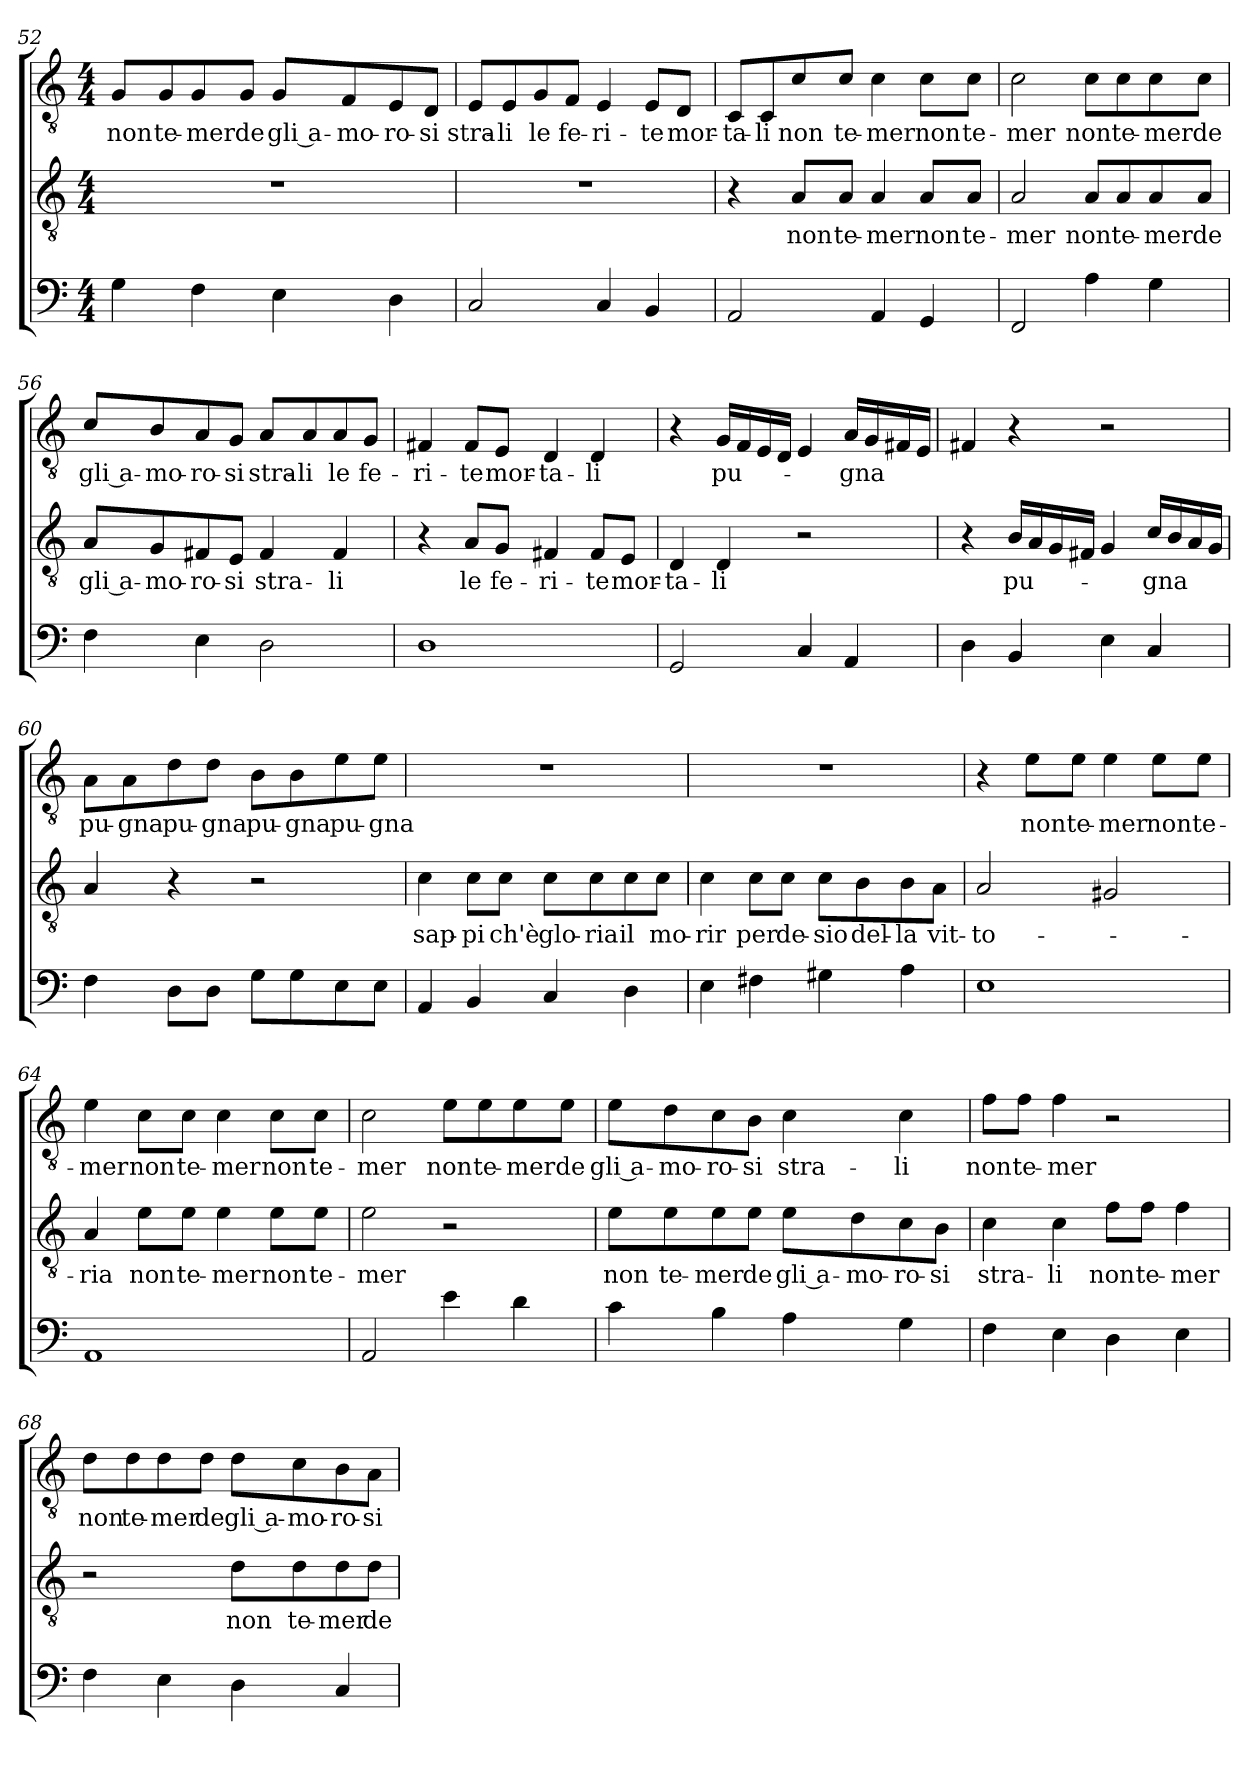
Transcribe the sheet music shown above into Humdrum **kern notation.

**kern	**kern	**text	**kern	**text
*part3	*part2	*part2	*part1	*part1
*staff3	*staff2	*staff2	*staff1	*staff1
*clefF4	*clefGv2	*	*clefGv2	*
*k[]	*k[]	*	*k[]	*
*C:	*C:	*	*C:	*
*M4/4	*M4/4	*	*M4/4	*
=52	=52	=52	=52	=52
!	!	!	!	!LO:LY:b
4G\	1r	.	8G/L	non
!	!	!	!	!LO:LY:b
.	.	.	8G/	te-
!	!	!	!	!LO:LY:b
4F\	.	.	8G/	-mer
!	!	!	!	!LO:LY:b
.	.	.	8G/J	de
!	!	!	!	!LO:LY:b
4E\	.	.	8G/L	gli a-
!	!	!	!	!LO:LY:b
.	.	.	8F/	-mo-
!	!	!	!	!LO:LY:b
4D\	.	.	8E/	-ro-
!	!	!	!	!LO:LY:b
.	.	.	8D/J	-si
=53	=53	=53	=53	=53
!	!	!	!	!LO:LY:b
2C/	1r	.	8E/L	stra-
!	!	!	!	!LO:LY:b
.	.	.	8E/	-li
!	!	!	!	!LO:LY:b
.	.	.	8G/	le
!	!	!	!	!LO:LY:b
.	.	.	8F/J	fe-
!	!	!	!	!LO:LY:b
4C/	.	.	4E/	-ri-
!	!	!	!	!LO:LY:b
4BB/	.	.	8E/L	-te
!	!	!	!	!LO:LY:b
.	.	.	8D/J	mor-
!!LO:LB:g=z
=54	=54	=54	=54	=54
!	!	!	!	!LO:LY:b
2AA/	4r	.	8C/L	-ta-
!	!	!	!	!LO:LY:b
.	.	.	8C/	-li
!	!	!LO:LY:b	!	!LO:LY:b
.	8A/L	non	8c/	non
!	!	!LO:LY:b	!	!LO:LY:b
.	8A/J	te-	8c/J	te-
!	!	!LO:LY:b	!	!LO:LY:b
4AA/	4A/	-mer	4c\	-mer
!	!	!LO:LY:b	!	!LO:LY:b
4GG/	8A/L	non	8c\L	non
!	!	!LO:LY:b	!	!LO:LY:b
.	8A/J	te-	8c\J	te-
=55	=55	=55	=55	=55
!	!	!LO:LY:b	!	!LO:LY:b
2FF/	2A/	-mer	2c\	-mer
!	!	!LO:LY:b	!	!LO:LY:b
4A\	8A/L	non	8c\L	non
!	!	!LO:LY:b	!	!LO:LY:b
.	8A/	te-	8c\	te-
!	!	!LO:LY:b	!	!LO:LY:b
4G\	8A/	-mer	8c\	-mer
!	!	!LO:LY:b	!	!LO:LY:b
.	8A/J	de	8c\J	de
=56	=56	=56	=56	=56
!	!	!LO:LY:b	!	!LO:LY:b
4F\	8A/L	gli a-	8c/L	gli a-
!	!	!LO:LY:b	!	!LO:LY:b
.	8G/	-mo-	8B/	-mo-
!	!	!LO:LY:b	!	!LO:LY:b
4E\	8F#X/	-ro-	8A/	-ro-
!	!	!LO:LY:b	!	!LO:LY:b
.	8E/J	-si	8G/J	-si
!	!	!LO:LY:b	!	!LO:LY:b
2D\	4F#/	stra-	8A/L	stra-
!	!	!	!	!LO:LY:b
.	.	.	8A/	-li
!	!	!LO:LY:b	!	!LO:LY:b
.	4F#/	-li	8A/	le
!	!	!	!	!LO:LY:b
.	.	.	8G/J	fe-
=57	=57	=57	=57	=57
!	!	!	!	!LO:LY:b
1D	4r	.	4F#X/	-ri-
!	!	!LO:LY:b	!	!LO:LY:b
.	8A/L	le	8F#/L	-te
!	!	!LO:LY:b	!	!LO:LY:b
.	8G/J	fe-	8E/J	mor-
!	!	!LO:LY:b	!	!LO:LY:b
.	4F#X/	-ri-	4D/	-ta-
!	!	!LO:LY:b	!	!LO:LY:b
.	8F#/L	-te	4D/	-li
!	!	!LO:LY:b	!	!
.	8E/J	mor-	.	.
!!LO:LB:g=z
=58	=58	=58	=58	=58
!	!	!LO:LY:b	!	!
2GG/	4D/	-ta-	4r	.
!	!	!LO:LY:b	!	!LO:LY:b
.	4D/	-li	16G/LL	pu-
.	.	.	16F/	.
.	.	.	16E/	.
.	.	.	16D/JJ	.
4C/	2r	.	4E/	.
!	!	!	!	!LO:LY:b
4AA/	.	.	16A/LL	-gna
.	.	.	16G/	.
.	.	.	16F#X/	.
.	.	.	16E/JJ	.
=59	=59	=59	=59	=59
4D\	4r	.	4F#X/	.
!	!	!LO:LY:b	!	!
4BB/	16B/LL	pu-	4r	.
.	16A/	.	.	.
.	16G/	.	.	.
.	16F#X/JJ	.	.	.
4E\	4G/	.	2r	.
!	!	!LO:LY:b	!	!
4C/	16c/LL	-gna	.	.
.	16B/	.	.	.
.	16A/	.	.	.
.	16G/JJ	.	.	.
=60	=60	=60	=60	=60
!	!	!	!	!LO:LY:b
4F\	4A/	.	8A\L	pu-
!	!	!	!	!LO:LY:b
.	.	.	8A\	-gna
!	!	!	!	!LO:LY:b
8D\L	4r	.	8d\	pu-
!	!	!	!	!LO:LY:b
8D\J	.	.	8d\J	-gna
!	!	!	!	!LO:LY:b
8G\L	2r	.	8B\L	pu-
!	!	!	!	!LO:LY:b
8G\	.	.	8B\	-gna
!	!	!	!	!LO:LY:b
8E\	.	.	8e\	pu-
!	!	!	!	!LO:LY:b
8E\J	.	.	8e\J	-gna
!!LO:LB:g=z
=61	=61	=61	=61	=61
!	!	!LO:LY:b	!	!
4AA/	4c\	sap-	1r	.
!	!	!LO:LY:b	!	!
4BB/	8c\L	-pi	.	.
!	!	!LO:LY:b	!	!
.	8c\J	ch'è	.	.
!	!	!LO:LY:b	!	!
4C/	8c\L	glo-	.	.
!	!	!LO:LY:b	!	!
.	8c\	-ria	.	.
!	!	!LO:LY:b	!	!
4D\	8c\	il	.	.
!	!	!LO:LY:b	!	!
.	8c\J	mo-	.	.
=62	=62	=62	=62	=62
!	!	!LO:LY:b	!	!
4E\	4c\	-rir	1r	.
!	!	!LO:LY:b	!	!
4F#X\	8c\L	per	.	.
!	!	!LO:LY:b	!	!
.	8c\J	de-	.	.
!	!	!LO:LY:b	!	!
4G#X\	8c\L	-sio	.	.
!	!	!LO:LY:b	!	!
.	8B\	del-	.	.
!	!	!LO:LY:b	!	!
4A\	8B\	-la	.	.
!	!	!LO:LY:b	!	!
.	8A\J	vit-	.	.
=63	=63	=63	=63	=63
!	!	!LO:LY:b	!	!
1E	2A/	-to-	4r	.
!	!	!	!	!LO:LY:b
.	.	.	8e\L	non
!	!	!	!	!LO:LY:b
.	.	.	8e\J	te-
!	!	!	!	!LO:LY:b
.	2G#X/	.	4e\	-mer
!	!	!	!	!LO:LY:b
.	.	.	8e\L	non
!	!	!	!	!LO:LY:b
.	.	.	8e\J	te-
=64	=64	=64	=64	=64
!	!	!LO:LY:b	!	!LO:LY:b
1AA	4A/	-ria	4e\	-mer
!	!	!LO:LY:b	!	!LO:LY:b
.	8e\L	non	8c\L	non
!	!	!LO:LY:b	!	!LO:LY:b
.	8e\J	te-	8c\J	te-
!	!	!LO:LY:b	!	!LO:LY:b
.	4e\	-mer	4c\	-mer
!	!	!LO:LY:b	!	!LO:LY:b
.	8e\L	non	8c\L	non
!	!	!LO:LY:b	!	!LO:LY:b
.	8e\J	te-	8c\J	te-
!!LO:PB:g=z
=65	=65	=65	=65	=65
!	!	!LO:LY:b	!	!LO:LY:b
2AA/	2e\	-mer	2c\	-mer
!	!	!	!	!LO:LY:b
4e\	2r	.	8e\L	non
!	!	!	!	!LO:LY:b
.	.	.	8e\	te-
!	!	!	!	!LO:LY:b
4d\	.	.	8e\	-mer
!	!	!	!	!LO:LY:b
.	.	.	8e\J	de
=66	=66	=66	=66	=66
!	!	!LO:LY:b	!	!LO:LY:b
4c\	8e\L	non	8e\L	gli a-
!	!	!LO:LY:b	!	!LO:LY:b
.	8e\	te-	8d\	-mo-
!	!	!LO:LY:b	!	!LO:LY:b
4B\	8e\	-mer	8c\	-ro-
!	!	!LO:LY:b	!	!LO:LY:b
.	8e\J	de	8B\J	-si
!	!	!LO:LY:b	!	!LO:LY:b
4A\	8e\L	gli a-	4c\	stra-
!	!	!LO:LY:b	!	!
.	8d\	-mo-	.	.
!	!	!LO:LY:b	!	!LO:LY:b
4G\	8c\	-ro-	4c\	-li
!	!	!LO:LY:b	!	!
.	8B\J	-si	.	.
=67	=67	=67	=67	=67
!	!	!LO:LY:b	!	!LO:LY:b
4F\	4c\	stra-	8f\L	non
!	!	!	!	!LO:LY:b
.	.	.	8f\J	te-
!	!	!LO:LY:b	!	!LO:LY:b
4E\	4c\	-li	4f\	-mer
!	!	!LO:LY:b	!	!
4D\	8f\L	non	2r	.
!	!	!LO:LY:b	!	!
.	8f\J	te-	.	.
!	!	!LO:LY:b	!	!
4E\	4f\	-mer	.	.
!!LO:LB:g=z
=68	=68	=68	=68	=68
!	!	!	!	!LO:LY:b
4F\	2r	.	8d\L	non
!	!	!	!	!LO:LY:b
.	.	.	8d\	te-
!	!	!	!	!LO:LY:b
4E\	.	.	8d\	-mer
!	!	!	!	!LO:LY:b
.	.	.	8d\J	de
!	!	!LO:LY:b	!	!LO:LY:b
4D\	8d\L	non	8d\L	gli a-
!	!	!LO:LY:b	!	!LO:LY:b
.	8d\	te-	8c\	-mo-
!	!	!LO:LY:b	!	!LO:LY:b
4C/	8d\	-mer	8B\	-ro-
!	!	!LO:LY:b	!	!LO:LY:b
.	8d\J	de	8A\J	-si
=	=	=	=	=
*-	*-	*-	*-	*-
